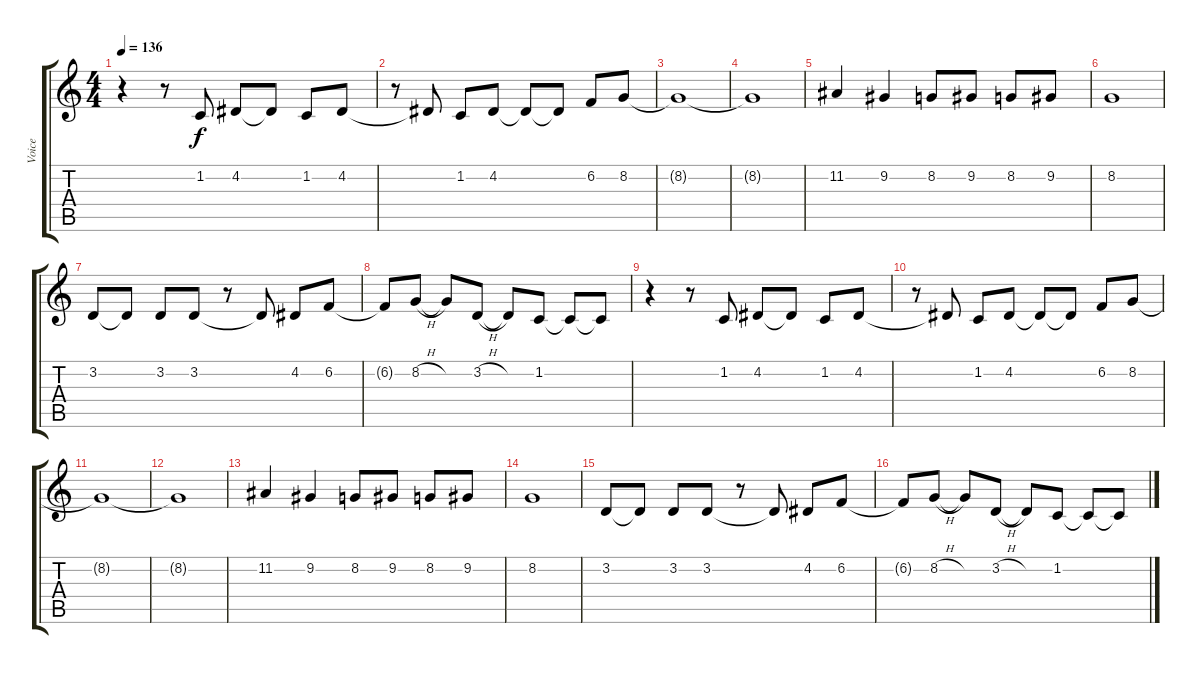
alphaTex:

\track ("Voice" "Voice") {instrument stringensemble1}
\staff {score tabs}
\tuning (E4 B3 G3 D3 A2 E2) {hide}
\ts (4 4)
\tempo 136
\clef g2
\ks c
r.4{dy f} r.8 1.2.8 4.2.8 4.2{t}.8 1.2.8 4.2.8 |
r.8 4.2{t}.8 1.2.8 4.2.8 4.2{t}.8 4.2{t}.8 6.2.8 8.2.8 |
8.2{t}.1 |
8.2{t}.1 |
11.2.4 9.2.4 8.2.8 9.2.8 8.2.8 9.2.8 |
8.2.1 |
3.2.8 3.2{t}.8 3.2.8 3.2.8 r.8 3.2{t}.8 4.2.8 6.2.8 |
6.2{t}.8 8.2{h}.8 8.2{t}.8 3.2{h}.8 3.2{t}.8 1.2.8 1.2{t}.8 1.2{t}.8 |
r.4 r.8 1.2.8 4.2.8 4.2{t}.8 1.2.8 4.2.8 |
r.8 4.2{t}.8 1.2.8 4.2.8 4.2{t}.8 4.2{t}.8 6.2.8 8.2.8 |
8.2{t}.1 |
8.2{t}.1 |
11.2.4 9.2.4 8.2.8 9.2.8 8.2.8 9.2.8 |
8.2.1 |
3.2.8 3.2{t}.8 3.2.8 3.2.8 r.8 3.2{t}.8 4.2.8 6.2.8 |
6.2{t}.8 8.2{h}.8 8.2{t}.8 3.2{h}.8 3.2{t}.8 1.2.8 1.2{t}.8 1.2{t}.8
